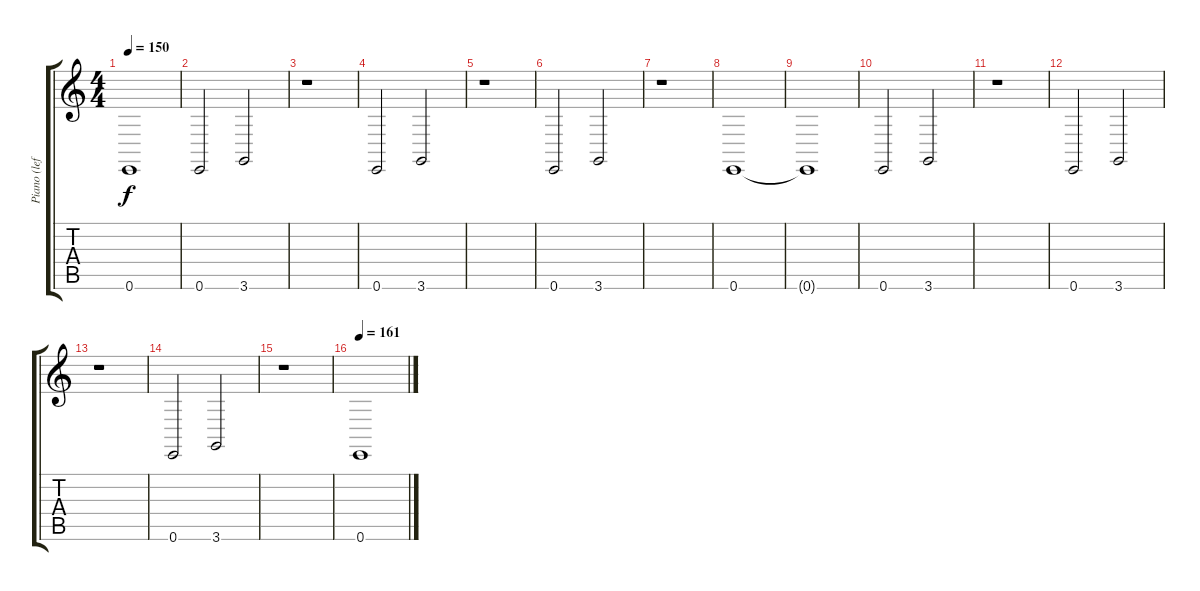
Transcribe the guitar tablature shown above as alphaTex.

\track ("Piano (left)" "Piano (lef") {instrument brightacousticpiano}
\staff {score tabs}
\tuning (E4 B3 G3 D3 A2 E2) {hide}
\ts (4 4)
\tempo 150
\clef g2
\ks c
0.6.1{dy f} |
0.6.2 3.6.2 |
r.1 |
0.6.2 3.6.2 |
r.1 |
0.6.2 3.6.2 |
r.1 |
0.6.1 |
0.6{t}.1 |
0.6.2 3.6.2 |
r.1 |
0.6.2 3.6.2 |
r.1 |
0.6.2 3.6.2 |
r.1 |
\tempo 161
0.6.1
